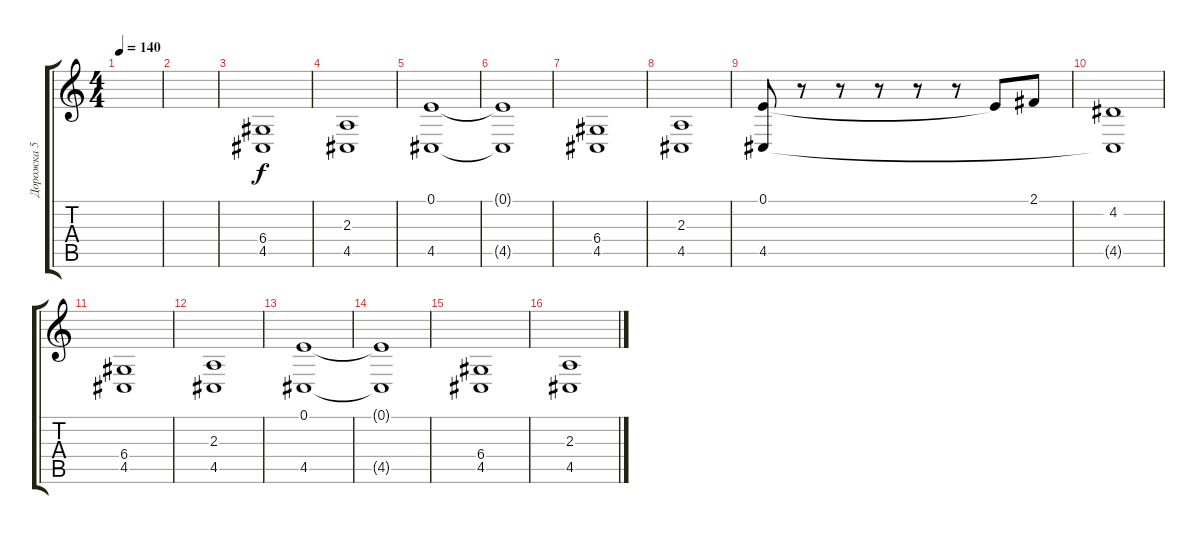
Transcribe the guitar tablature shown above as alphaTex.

\track ("Дорожка 5" "Дорожка 5") {mute instrument choiraahs}
\staff {score tabs}
\tuning (E4 B3 G3 D3 A2 E2) {hide}
\ts (4 4)
\tempo 140
\clef g2
\ks c
|
|
(6.4 4.5).1 |
(2.3 4.5).1 |
(0.1 4.5).1 |
(0.1{t} 4.5{t}).1 |
(6.4 4.5).1 |
(2.3 4.5).1 |
(0.1 4.5).8 r.8 r.8 r.8 r.8 r.8 0.1{t}.8 2.1.8 |
(4.2 4.5{t}).1 |
(6.4 4.5).1 |
(2.3 4.5).1 |
(0.1 4.5).1 |
(0.1{t} 4.5{t}).1 |
(6.4 4.5).1 |
(2.3 4.5).1
